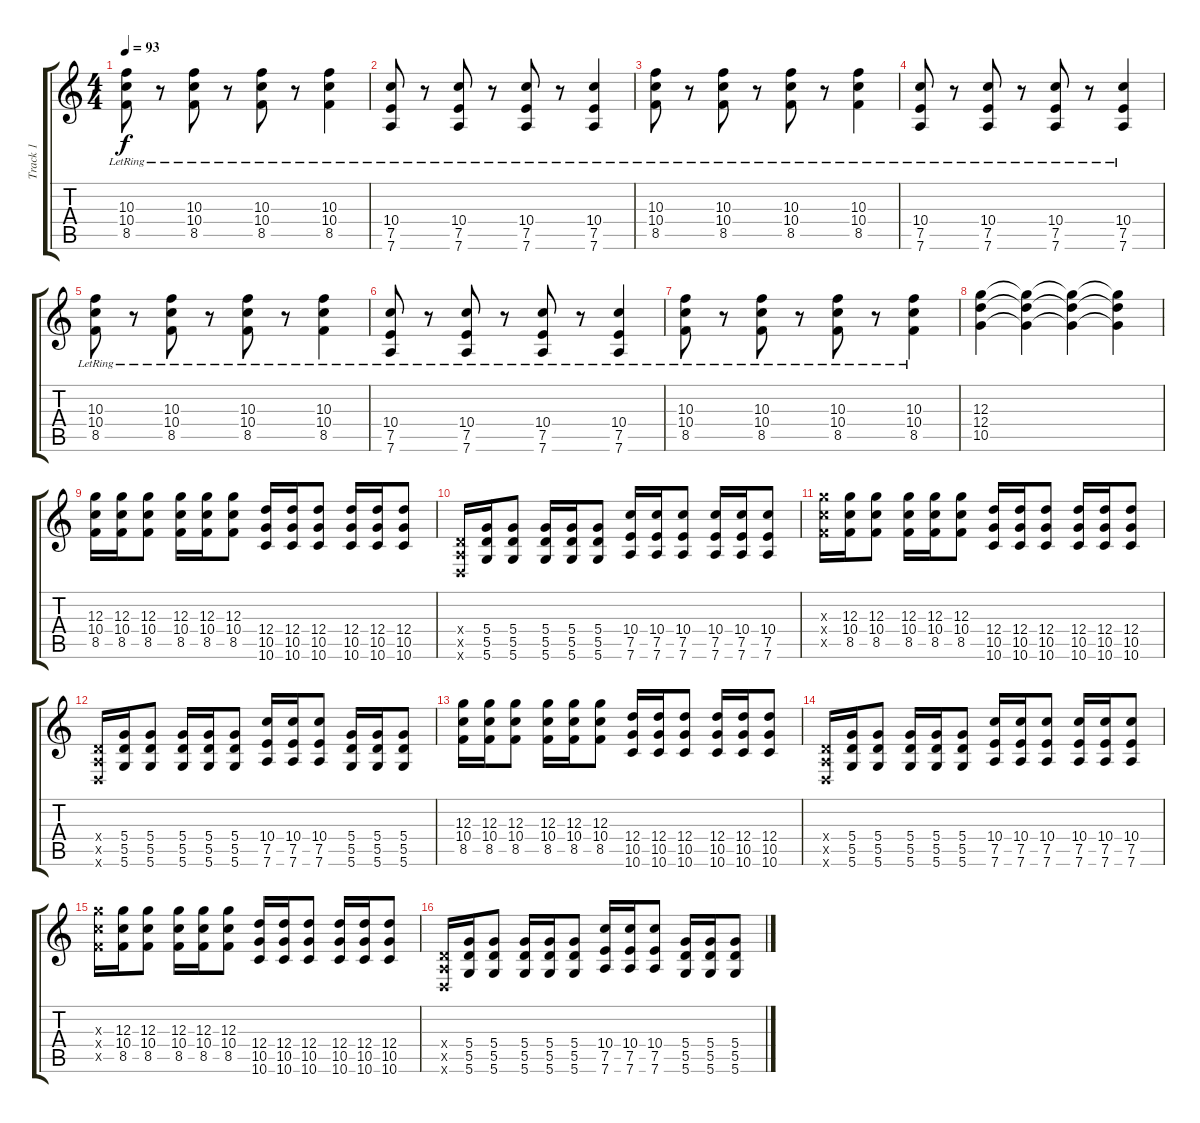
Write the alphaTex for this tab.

\track ("Track 1" "Track 1") {instrument distortionguitar}
\staff {score tabs}
\tuning (E4 B3 G3 D3 A2 D2) {hide}
\ts (4 4)
\tempo 93
\clef g2
\ks c
(10.3 10.4{lr} 8.5).8{dy f} r.8 (10.3 10.4{lr} 8.5).8 r.8 (10.3 10.4{lr} 8.5).8 r.8 (10.3 10.4{lr} 8.5).4 |
(10.4{lr} 7.5 7.6).8 r.8 (10.4{lr} 7.5 7.6).8 r.8 (10.4{lr} 7.5 7.6).8 r.8 (10.4{lr} 7.5 7.6).4 |
(10.3{lr} 10.4 8.5).8 r.8 (10.3{lr} 10.4 8.5).8 r.8 (10.3{lr} 10.4 8.5).8 r.8 (10.3{lr} 10.4 8.5).4 |
(10.4{lr} 7.5 7.6).8 r.8 (10.4{lr} 7.5 7.6).8 r.8 (10.4{lr} 7.5 7.6).8 r.8 (10.4{lr} 7.5 7.6).4 |
(10.3 10.4{lr} 8.5).8 r.8 (10.3 10.4{lr} 8.5).8 r.8 (10.3 10.4{lr} 8.5).8 r.8 (10.3 10.4{lr} 8.5).4 |
(10.4{lr} 7.5 7.6).8 r.8 (10.4{lr} 7.5 7.6).8 r.8 (10.4{lr} 7.5 7.6).8 r.8 (10.4{lr} 7.5 7.6).4 |
(10.3 10.4{lr} 8.5).8 r.8 (10.3 10.4{lr} 8.5).8 r.8 (10.3 10.4{lr} 8.5).8 r.8 (10.3 10.4{lr} 8.5).4 |
(12.3 12.4 10.5).4 (12.3{t} 12.4{t} 10.5{t}).4 (12.3{t} 12.4{t} 10.5{t}).4 (12.3{t} 12.4{t} 10.5{t}).4 |
(12.3 10.4 8.5).16 (12.3 10.4 8.5).16 (12.3 10.4 8.5).8 (12.3 10.4 8.5).16 (12.3 10.4 8.5).16 (12.3 10.4 8.5).8 (12.4 10.5 10.6).16 (12.4 10.5 10.6).16 (12.4 10.5 10.6).8 (12.4 10.5 10.6).16 (12.4 10.5 10.6).16 (12.4 10.5 10.6).8 |
(0.4{x} 0.5{x} 0.6{x}).16 (5.4 5.5 5.6).16 (5.4 5.5 5.6).8 (5.4 5.5 5.6).16 (5.4 5.5 5.6).16 (5.4 5.5 5.6).8 (10.4 7.5 7.6).16 (10.4 7.5 7.6).16 (10.4 7.5 7.6).8 (10.4 7.5 7.6).16 (10.4 7.5 7.6).16 (10.4 7.5 7.6).8 |
(12.3{x} 10.4{x} 8.5{x}).16 (12.3 10.4 8.5).16 (12.3 10.4 8.5).8 (12.3 10.4 8.5).16 (12.3 10.4 8.5).16 (12.3 10.4 8.5).8 (12.4 10.5 10.6).16 (12.4 10.5 10.6).16 (12.4 10.5 10.6).8 (12.4 10.5 10.6).16 (12.4 10.5 10.6).16 (12.4 10.5 10.6).8 |
(0.4{x} 0.5{x} 0.6{x}).16 (5.4 5.5 5.6).16 (5.4 5.5 5.6).8 (5.4 5.5 5.6).16 (5.4 5.5 5.6).16 (5.4 5.5 5.6).8 (10.4 7.5 7.6).16 (10.4 7.5 7.6).16 (10.4 7.5 7.6).8 (5.4 5.5 5.6).16 (5.4 5.5 5.6).16 (5.4 5.5 5.6).8 |
(12.3 10.4 8.5).16 (12.3 10.4 8.5).16 (12.3 10.4 8.5).8 (12.3 10.4 8.5).16 (12.3 10.4 8.5).16 (12.3 10.4 8.5).8 (12.4 10.5 10.6).16 (12.4 10.5 10.6).16 (12.4 10.5 10.6).8 (12.4 10.5 10.6).16 (12.4 10.5 10.6).16 (12.4 10.5 10.6).8 |
(0.4{x} 0.5{x} 0.6{x}).16 (5.4 5.5 5.6).16 (5.4 5.5 5.6).8 (5.4 5.5 5.6).16 (5.4 5.5 5.6).16 (5.4 5.5 5.6).8 (10.4 7.5 7.6).16 (10.4 7.5 7.6).16 (10.4 7.5 7.6).8 (10.4 7.5 7.6).16 (10.4 7.5 7.6).16 (10.4 7.5 7.6).8 |
(12.3{x} 10.4{x} 8.5{x}).16 (12.3 10.4 8.5).16 (12.3 10.4 8.5).8 (12.3 10.4 8.5).16 (12.3 10.4 8.5).16 (12.3 10.4 8.5).8 (12.4 10.5 10.6).16 (12.4 10.5 10.6).16 (12.4 10.5 10.6).8 (12.4 10.5 10.6).16 (12.4 10.5 10.6).16 (12.4 10.5 10.6).8 |
(0.4{x} 0.5{x} 0.6{x}).16 (5.4 5.5 5.6).16 (5.4 5.5 5.6).8 (5.4 5.5 5.6).16 (5.4 5.5 5.6).16 (5.4 5.5 5.6).8 (10.4 7.5 7.6).16 (10.4 7.5 7.6).16 (10.4 7.5 7.6).8 (5.4 5.5 5.6).16 (5.4 5.5 5.6).16 (5.4 5.5 5.6).8
